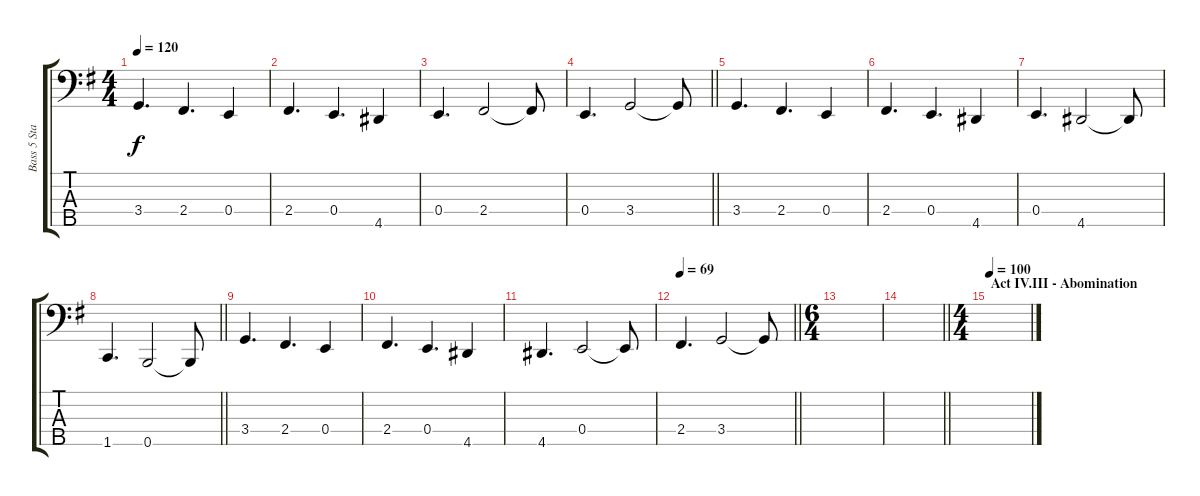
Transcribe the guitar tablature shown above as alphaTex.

\track ("Bass 5 Standard" "Bass 5 Sta") {instrument electricbassfinger}
\staff {score tabs}
\tuning (G2 D2 A1 E1 B0) {hide}
\ts (4 4)
\tempo 120
\clef f4
\ks eminor
3.4.4{d dy f} 2.4.4{d} 0.4.4 |
2.4.4{d} 0.4.4{d} 4.5.4 |
0.4.4{d} 2.4.2 2.4{t}.8 |
\barLineRight lightlight
0.4.4{d} 3.4.2 3.4{t}.8 |
3.4.4{d} 2.4.4{d} 0.4.4 |
2.4.4{d} 0.4.4{d} 4.5.4 |
0.4.4{d} 4.5.2 4.5{t}.8 |
\barLineRight lightlight
1.5.4{d} 0.5.2 0.5{t}.8 |
3.4.4{d} 2.4.4{d} 0.4.4 |
2.4.4{d} 0.4.4{d} 4.5.4 |
4.5.4{d} 0.4.2 0.4{t}.8 |
\tempo 69
\barLineRight lightlight
2.4.4{d} 3.4.2 3.4{t}.8 |
\ts (6 4)
|
\barLineRight lightlight
|
\ts (4 4)
\section ("" "Act IV.III - Abomination")
\tempo 100
